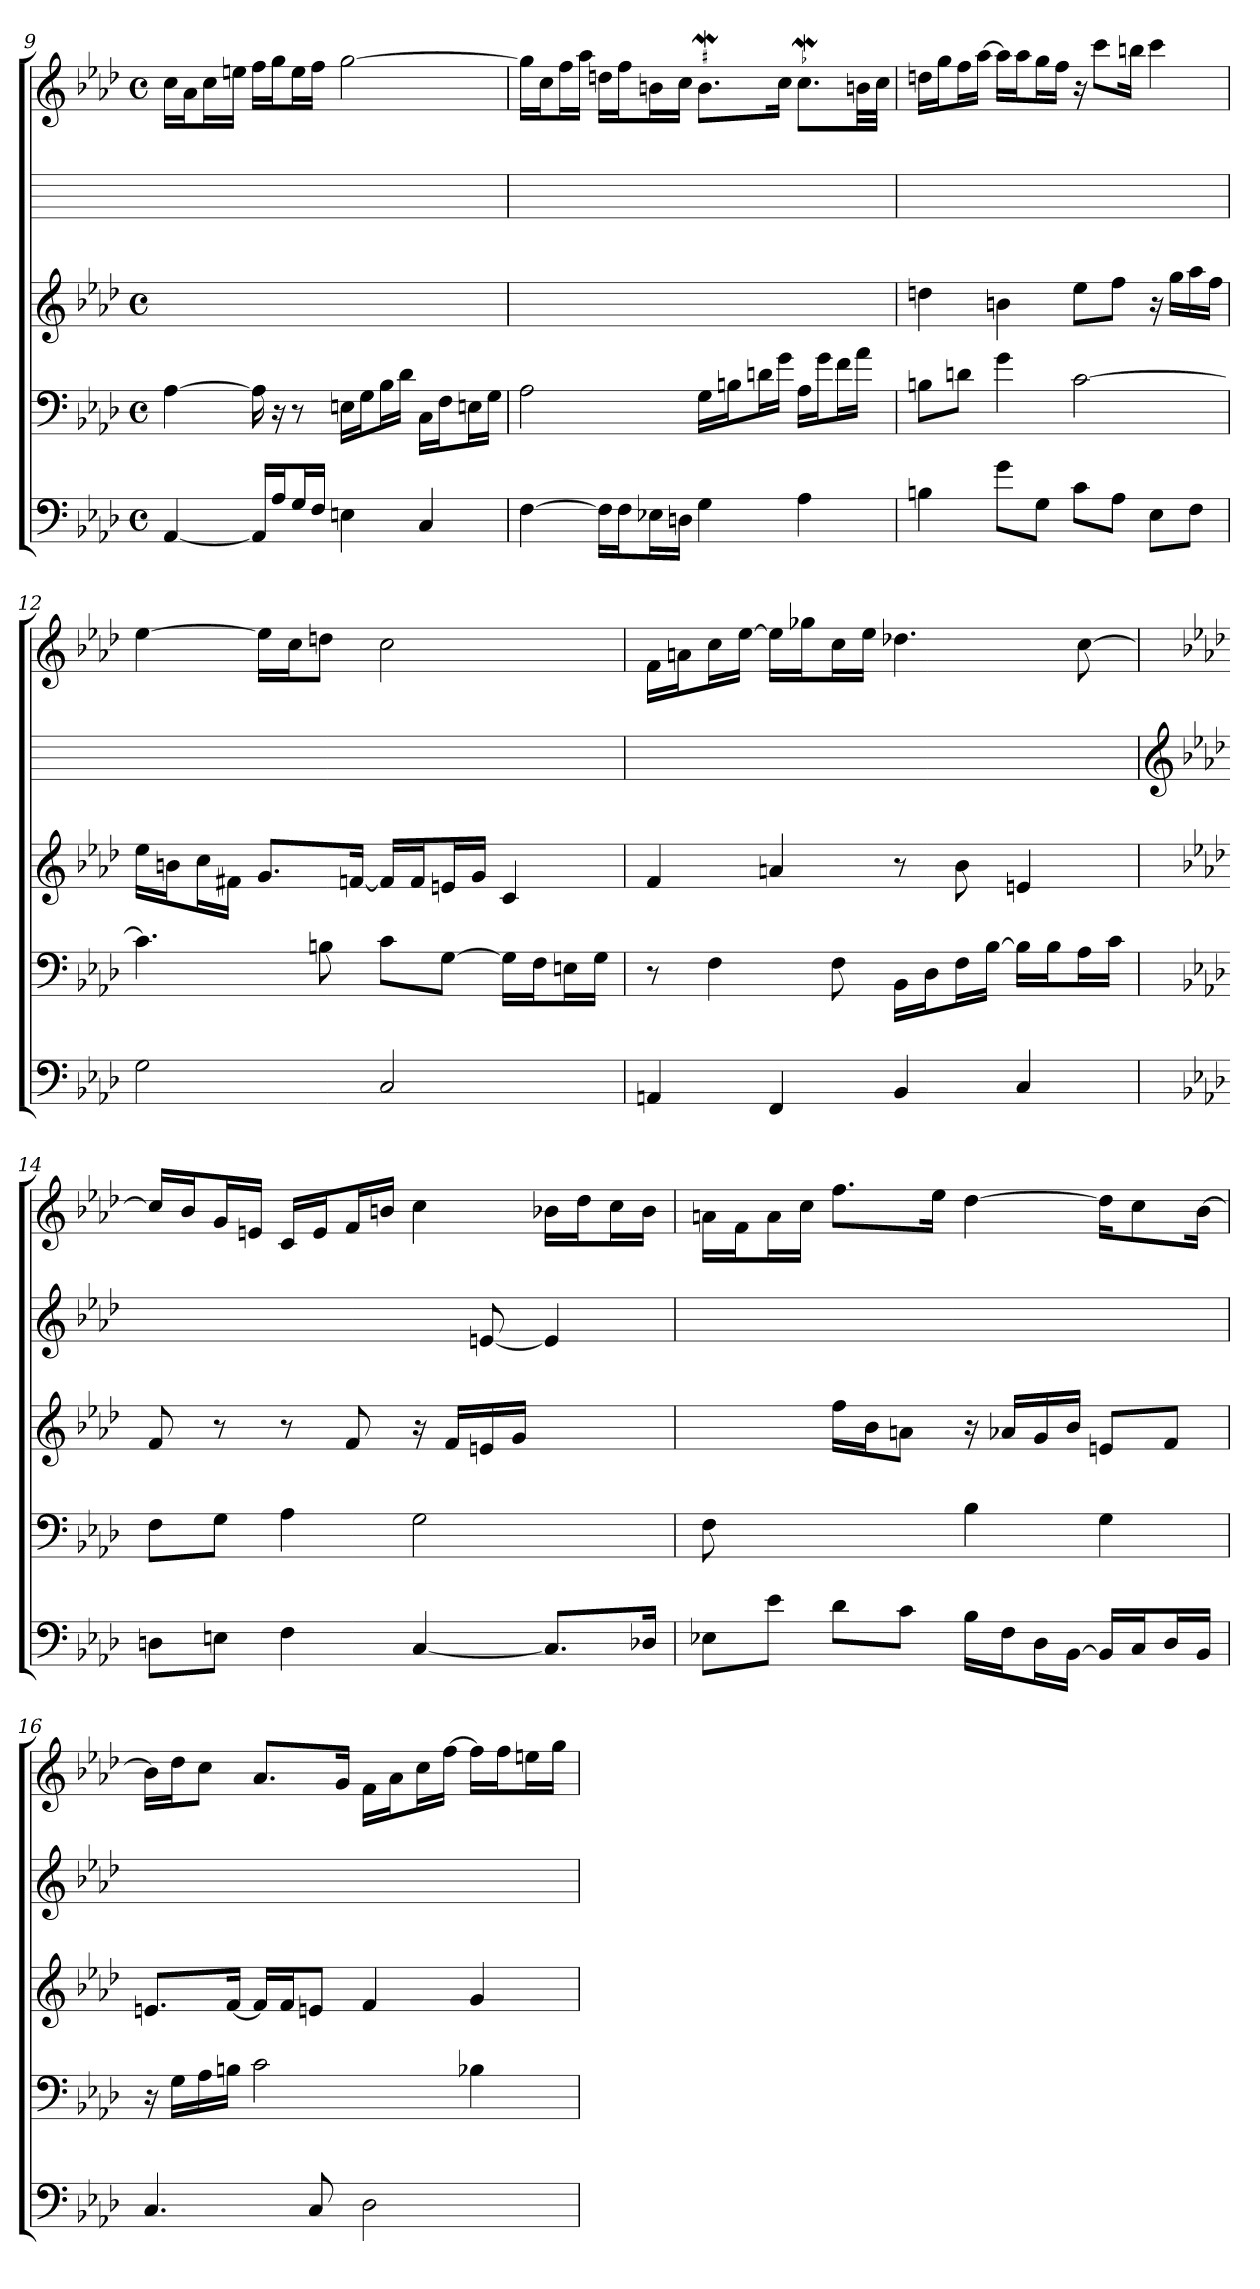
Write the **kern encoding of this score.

**kern	**kern	**kern	**kern	**kern
*part5	*part4	*part3	*part2	*part1
*staff5	*staff4	*staff3	*staff2	*staff1
*clefF4	*clefF4	*clefG2	*	*clefG2
*k[b-e-a-d-]	*k[b-e-a-d-]	*k[b-e-a-d-]	*	*k[b-e-a-d-]
*f:	*f:	*f:	*	*f:
*M4/4	*M4/4	*M4/4	*	*M4/4
*met(c)	*met(c)	*met(c)	*	*met(c)
=9	=9	=9	=9	=9
[4AA-	[4A-	1ryy	1ryy	16cc\LL
.	.	.	.	16a-\J
.	.	.	.	16cc\L
.	.	.	.	16een\JJ
16AA-/LL]	16A-]	.	.	16ff\LL
16A-/J	16r	.	.	16gg\J
16G/L	8r	.	.	16ee\L
16F/JJ	.	.	.	16ff\JJ
4En	16En\LL	.	.	[2gg
.	16G\J	.	.	.
.	16B-\L	.	.	.
.	16d-\JJ	.	.	.
4C	16C\LL	.	.	.
.	16F\J	.	.	.
.	16En\L	.	.	.
.	16G\JJ	.	.	.
=10	=10	=10	=10	=10
[4F	2A-	1ryy	1ryy	16gg\LL]
.	.	.	.	16cc\J
.	.	.	.	16ff\L
.	.	.	.	16aa-\JJ
16F\LL]	.	.	.	16ddn\LL
16F\J	.	.	.	16ff\J
16E-X\L	.	.	.	16bn\L
16Dn\JJ	.	.	.	16cc\JJ
!	!	!	!	!LO:MOR:acc=#
4G	16G\LL	.	.	8.bw\L
.	16Bn\J	.	.	.
.	16dn\L	.	.	.
.	16g\JJ	.	.	16cc\Jk
!	!	!	!	!LO:MOR:acc=-
4A-	16A-\LL	.	.	8.ccW\L
.	16g\J	.	.	.
.	16f\L	.	.	.
.	16a-\JJ	.	.	32bn\LL
.	.	.	.	32cc\JJJ
=11	=11	=11	=11	=11
4Bn	8Bn\L	4ddn	1ryy	16ddn\LL
.	.	.	.	16gg\J
.	8dn\J	.	.	16ff\L
.	.	.	.	[16aa-\JJ
8g\L	4g	4bn	.	16aa-\LL]
.	.	.	.	16aa-\J
8G\J	.	.	.	16gg\L
.	.	.	.	16ff\JJ
8c\L	[2c	8ee-\L	.	16r
.	.	.	.	8ccc\L
8A-\J	.	8ff\J	.	.
.	.	.	.	16bbn\Jk
8E-\L	.	16r	.	4ccc
.	.	16gg\LL	.	.
8F\J	.	16aa-\	.	.
.	.	16ff\JJ	.	.
=12	=12	=12	=12	=12
2G	4.c]	16ee-\LL	1ryy	[4ee-
.	.	16bn\J	.	.
.	.	16cc\L	.	.
.	.	16f#X\JJ	.	.
.	.	8.g/L	.	16ee-\LL]
.	.	.	.	16cc\J
.	8Bn	.	.	8ddn\J
.	.	[16fn/Jk	.	.
2C	8c\L	16f/LL]	.	2cc
.	.	16f/J	.	.
.	[8G\J	16en/L	.	.
.	.	16g/JJ	.	.
.	16G\LL]	4c	.	.
.	16F\J	.	.	.
.	16En\L	.	.	.
.	16G\JJ	.	.	.
=13	=13	=13	=13	=13
4AAn	8r	4f	1ryy	16f\LL
.	.	.	.	16an\J
.	4F	.	.	16cc\L
.	.	.	.	[16ee-\JJ
4FF	.	4an	.	16ee-\LL]
.	.	.	.	16gg-X\J
.	8F	.	.	16cc\L
.	.	.	.	16ee-\JJ
4BB-	16BB-\LL	8r	.	4.dd-X
.	16D-\J	.	.	.
.	16F\L	8b-	.	.
.	[16B-\JJ	.	.	.
4C	16B-\LL]	4en	.	.
.	16B-\J	.	.	.
.	16A-\L	.	.	[8cc
.	16c\JJ	.	.	.
=14	=14	=14	=14	=14
*	*	*	*clefG2	*
*	*	*	*k[b-e-a-d-]	*
8Dn\L	8F\L	8f	2ryy	16cc/LL]
.	.	.	.	16b-/J
8En\J	8G\J	8r	.	16g/L
.	.	.	.	16en/JJ
4F	4A-	8r	.	16c/LL
.	.	.	.	16e/J
.	.	8f	.	16f/L
.	.	.	.	16bn/JJ
[4C	2G	16r	8ryy	4cc
.	.	16f/LL	.	.
.	.	16en/	[8en	.
.	.	16g/JJ	.	.
8.C/L]	.	4ryy	4e]	16b-X\LL
.	.	.	.	16dd-\J
.	.	.	.	16cc\L
16D-X/Jk	.	.	.	16b-\JJ
=15	=15	=15	=15	=15
8E-X\L	8F	4ryy	1ryy	16an\LL
.	.	.	.	16f\J
8e-\J	8ryy	.	.	16a\L
.	.	.	.	16cc\JJ
8d-\L	4ryy	16ff\LL	.	8.ff\L
.	.	16b-\J	.	.
8c\J	.	8an\J	.	.
.	.	.	.	16ee-\Jk
16B-\LL	4B-	16r	.	[4dd-
16F\J	.	16a-X/LL	.	.
16D-\L	.	16g/	.	.
[16BB-\JJ	.	16b-/JJ	.	.
16BB-/LL]	4G	8en/L	.	16dd-\KL]
16C/J	.	.	.	8cc\
16D-/L	.	8f/J	.	.
16BB-/JJ	.	.	.	[16b-\Jk
=16	=16	=16	=16	=16
4.C	16r	8.en/L	1ryy	16b-\LL]
.	16G\LL	.	.	16dd-\J
.	16A-\	.	.	8cc\J
.	16Bn\JJ	[16f/Jk	.	.
.	2c	16f/LL]	.	8.a-/L
.	.	16f/J	.	.
8C	.	8en/J	.	.
.	.	.	.	16g/Jk
2D-	.	4f	.	16f\LL
.	.	.	.	16a-\J
.	.	.	.	16cc\L
.	.	.	.	[16ff\JJ
.	4B-X	4g	.	16ff\LL]
.	.	.	.	16ff\J
.	.	.	.	16een\L
.	.	.	.	16gg\JJ
=	=	=	=	=
*-	*-	*-	*-	*-
